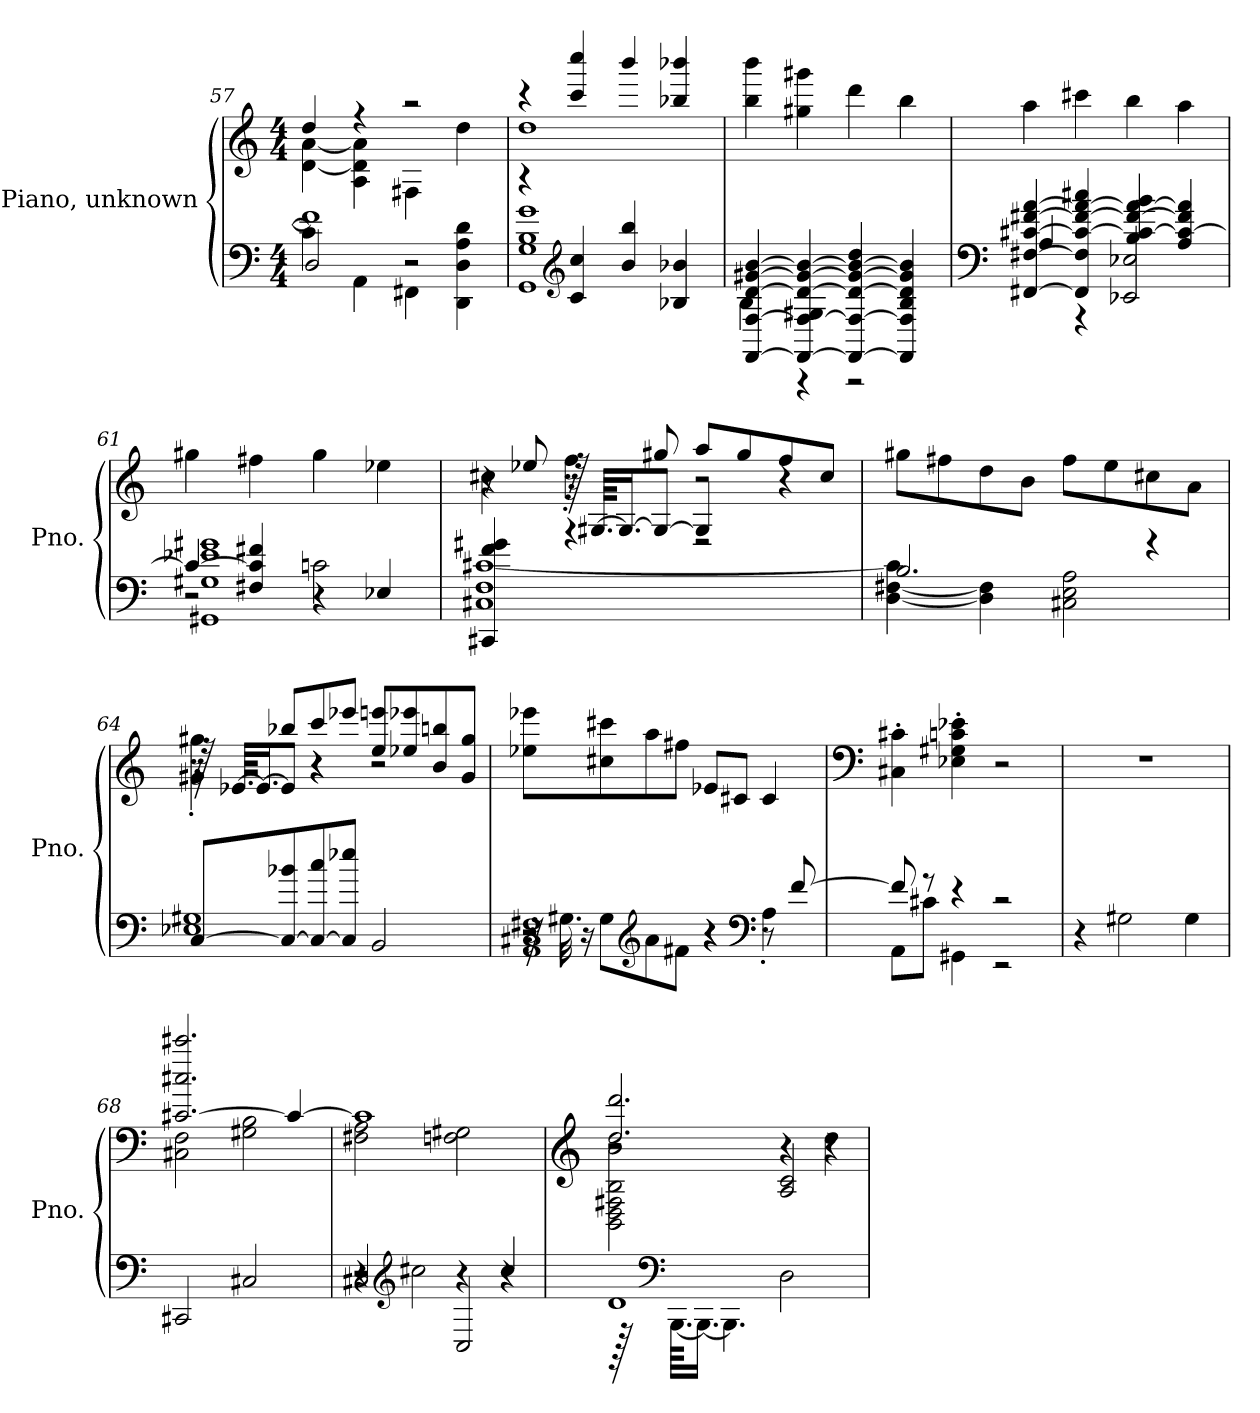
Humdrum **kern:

**kern	**kern
*part1	*part1
*staff2	*staff1
*I"Piano, unknown	*
*I'Pno.	*
*clefF4	*clefG2
*k[]	*k[]
*M4/4	*M4/4
=57	=57
*^	*^
*	*^	*	*
1f#]	4c#\]	2D/	4dd/	[4d\ [4a\
.	4AA\	.	4r	4A\ 4d\] 4a\]
.	4FF#X\	2r	2r	4F#X\
.	4DD\ 4D\ 4A\ 4d\	.	.	4dd\
*	*v	*v	*	*
=58	=58	=58	=58
4r	1GG 1G 1B 1g	4r	1dd
*clefG2	*	*	*
4c/ 4cc/	.	4ccc/ 4cccc/	.
4b/ 4bb/	.	4bbb/	.
4B-X/ 4b-X/	.	4bb-X/ 4bbb-X/	.
*	*	*v	*v
=59	=59	=59
[4FF/ [4F/ [4d/ [4g#X/ [4b/	4B\	4bb\ 4bbb\
4FF/_ 4F/_ 4G#X/ 4d/_ 4g#/_ 4b/_	4r	4gg#X\ 4ggg#X\
4FF/_ 4F/_ 4d/_ 4g#/_ 4b/_ 4dd/	2r	4ddd\
4FF/] 4F/] 4B/ 4d/] 4g#/] 4b/]	.	4bb\
!!LO:LB:g=z
=60	=60	=60
*clefF4	*	*
[4FF#X/ [4F#X/ [4c#X/ [4f#X/ [4a/	4A/	4aa\
4FF#/] 4F#/] 4c#/_ 4f#/_ 4a/_ 4cc#X/	4r	4ccc#X\
4B/ 4c#/_ 4f#/_ 4a/_ 4b/	2EE-X/ 2E-X/	4bb\
4A/ 4c#/_ 4f#/] 4a/]	.	4aa\
=61	=61	=61
*	*^	*
4c#/_	2r	1GG#X 1G#X 1e-X 1g#X	4gg#X\
4F#X/ 4c#/] 4f#X/	.	.	4ff#X\
4r	2cn\	.	4gg#\
4E-X/	.	.	4ee-X\
*	*v	*v	*
=62	=62	=62
*	*	*^
*	*	*	*^
4CC#X/ 4f/ 4g#X/	1C#X 1F [1c#X	8r	4cc#X\	4r
.	.	8ee-X/	.	.
4r	.	8r	4ff'\	128r
.	.	.	.	[64.G#X/KKLL
.	.	.	.	16.G#/J_
.	.	8gg#X/	.	8G#/J_
2r	.	8aa/L	2r	4G#/]
.	.	8gg#/	.	.
.	.	8ff/	.	4r
.	.	8cc#/J	.	.
*	*	*v	*v	*v
=63	=63	=63
2.B/	[4D\ [4F#X\ 4c#\]	8gg#X\L
.	.	8ff#X\
.	4D\] 4F#\]	8dd\
.	.	8b\J
.	2C#X\ 2E\ 2A\	8ff#\L
.	.	8ee\
4r	.	8cc#X\
.	.	8a\J
!!LO:LB:g=z
=64	=64	=64
*	*	*^
*	*	*	*^
[8C/L	1E-X 1G#X	8r	4g#X\' 4gg#X\'	128r
.	.	.	.	[64.e-X/KKLL
.	.	.	.	16.e-/J_
8C/_ 8b-X/	.	8bb-X/L	.	8e-/J]
8C/_ 8cc/	.	8ccc/	4r	4r
8C/] 8ee-X/J	.	8eee-X/J	.	.
2BB/	.	8ee/ 8eeen/L	2r	2r
.	.	8ee-X/ 8eee-X/	.	.
.	.	8b/ 8bbn/	.	.
.	.	8g#/ 8gg#/J	.	.
*	*	*v	*v	*v
=65	=65	=65
*	*^	*
2r	64r	1AA 1C#X 1F#X	8ee-X\ 8eee-X\L
.	32.G#X\	.	.
.	16r	.	.
.	8G#\L	.	8cc#X\ 8ccc#X\
*clefG2	*	*	*
.	8a\	.	8aa\
.	8f#X\J	.	8ff#X\J
4r	4r	.	8e-X/L
.	.	.	8c#X/J
*clefF4	*	*	*
8r	4A'\	.	4c#/
[8f#/	.	.	.
*v	*v	*v	*
!!LO:LB:g=z
=66	=66
*	*clefF4
*^	*
8f#/]	8AA\L	4C#X\' 4c#X\'
8r	8c#X\J	.
4r	4GG#X\	4E-X\' 4G#X\' 4cn\' 4e-X\'
2r	2r	2r
*v	*v	*
=67	=67
4r	1r
2G#X\	.
4G#\	.
=68	=68
*	*^
2CC#X/	[2.c#X/ 2.cc#X/ 2.ccc#X/	2C#X\ 2F\
2C#X/	.	2G#X\ 2B\
.	4c#/_	.
=69	=69	=69
*^	*	*
*	*^	*	*
2r	4r	2C#X/	1c#]	2F#X\ 2A\
*clefG2	*	*	*	*
.	2cc#X\	.	.	.
4r	.	2C#/	.	2Fn\ 2G#X\
4cc#/	4r	.	.	.
*v	*v	*v	*	*
*	*v	*v
=70	=70
*	*clefG2
*^	*^
*	*	*	*^
1d	128r	2.dd/ 2.ddd/	2BB\ 2D\ 2F#X\ 2B\ 2b\	2r
*clefF4	*	*	*	*
.	[64.BBB\KKLL	.	.	.
.	16.BBB\JJ_	.	.	.
.	4.BBB\]	.	.	.
.	2D\	.	4r	2A/ 2c/
.	.	4r	4dd\	.
*v	*v	*	*	*
*	*v	*v	*v
=	=
*-	*-
